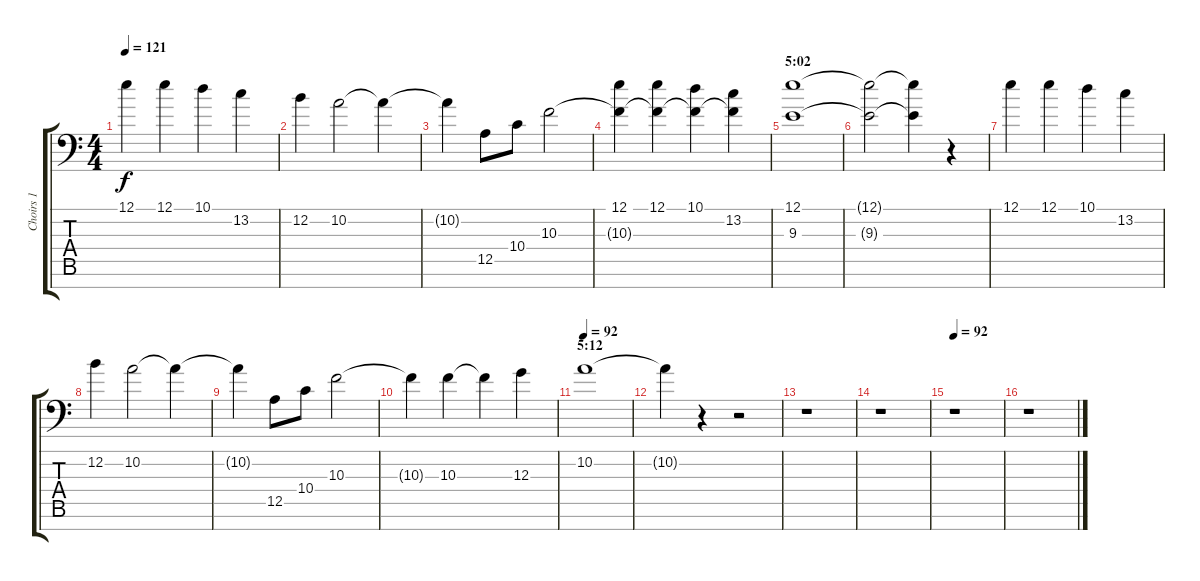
\track ("Choirs 1" "Choirs 1") {instrument choiraahs}
\staff {score tabs}
\tuning (E4 B3 G3 D3 A2 E2 C-1) {hide}
\ts (4 4)
\tempo 121
\clef f4
\ks c
12.1.4{dy f} 12.1.4 10.1.4 13.2.4 |
12.2.4 10.2.2 10.2{t}.4 |
10.2{t}.4 12.5.8 10.4.8 10.3.2 |
(12.1 10.3{t}).4 (12.1 10.3{t}).4 (10.1 10.3{t}).4 (13.2 10.3{t}).4 |
\section ("" "5:02")
(12.1 9.3).1 |
(12.1{t} 9.3{t}).2 (12.1{t} 9.3{t}).4 r.4 |
12.1.4 12.1.4 10.1.4 13.2.4 |
12.2.4 10.2.2 10.2{t}.4 |
10.2{t}.4 12.5.8 10.4.8 10.3.2 |
10.3{t}.4 10.3.4 10.3{t}.4 12.3.4 |
\section ("" "5:12")
\tempo 92
10.2.1 |
10.2{t}.4 r.4 r.2 |
r.1 |
r.1 |
\tempo 92
r.1 |
r.1
